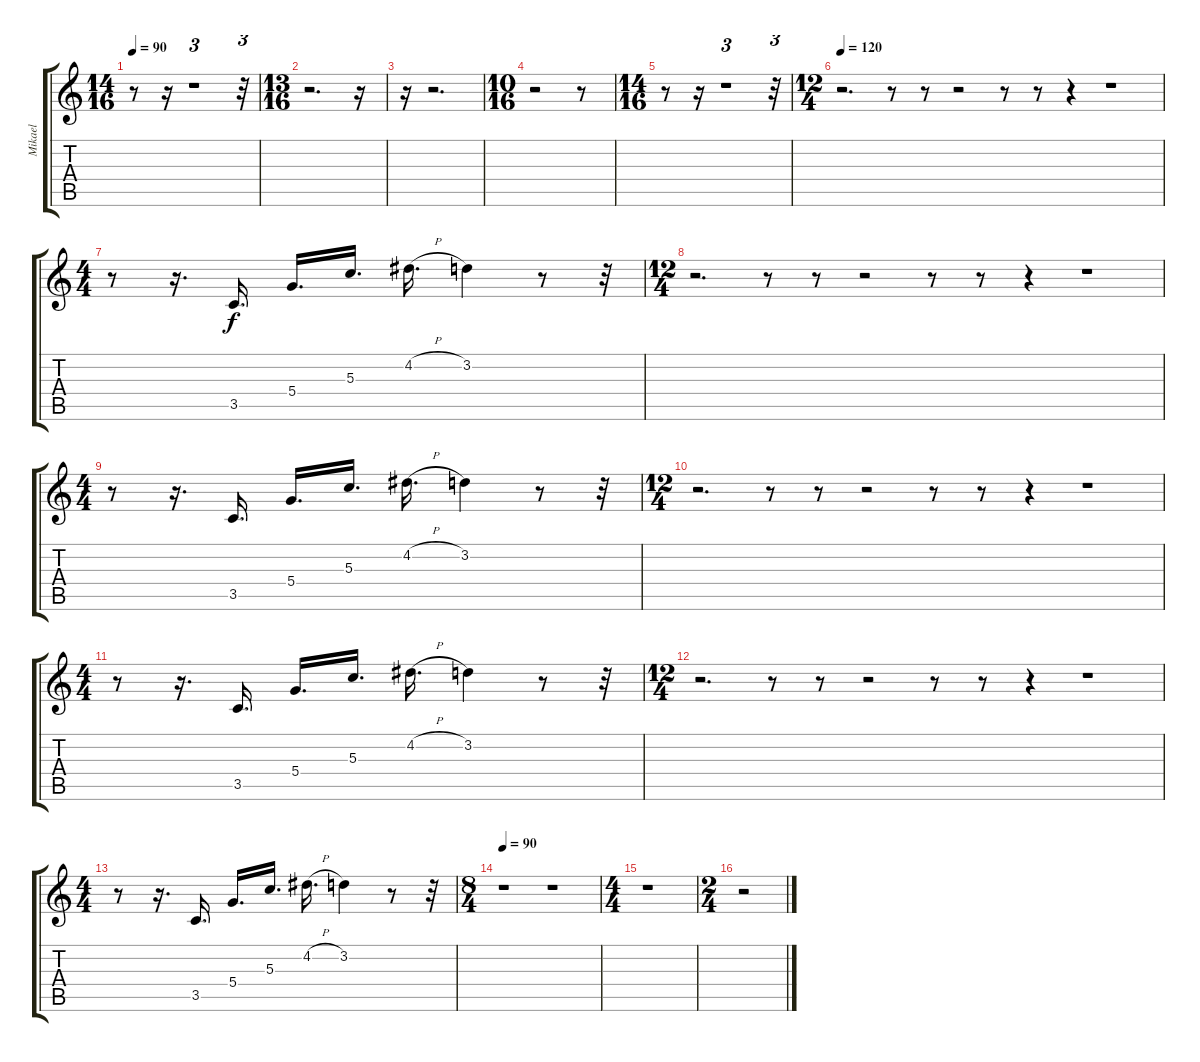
\track ("Mikael" "Mikael") {instrument electricguitarjazz}
\staff {score tabs}
\tuning (E4 B3 G3 D3 A2 E2) {hide}
\ts (14 16)
\tempo 90
\clef g2
\ks c
r.8{dy f} r.16 r.1{tu (3 2)} r.32{tu (3 2)} |
\ts (13 16)
r.2{d} r.16 |
r.16 r.2{d} |
\ts (10 16)
r.2 r.8 |
\ts (14 16)
r.8 r.16 r.1{tu (3 2)} r.32{tu (3 2)} |
\ts (12 4)
\tempo 120
r.2{d} r.8 r.8 r.2 r.8 r.8 r.4 r.1 |
\ts (4 4)
r.8 r.16{d} 3.5.16{d} 5.4.16{d} 5.3.16{d} 4.2{h}.16{d} 3.2.4 r.8 r.32 |
\ts (12 4)
r.2{d} r.8 r.8 r.2 r.8 r.8 r.4 r.1 |
\ts (4 4)
r.8 r.16{d} 3.5.16{d} 5.4.16{d} 5.3.16{d} 4.2{h}.16{d} 3.2.4 r.8 r.32 |
\ts (12 4)
r.2{d} r.8 r.8 r.2 r.8 r.8 r.4 r.1 |
\ts (4 4)
r.8 r.16{d} 3.5.16{d} 5.4.16{d} 5.3.16{d} 4.2{h}.16{d} 3.2.4 r.8 r.32 |
\ts (12 4)
r.2{d} r.8 r.8 r.2 r.8 r.8 r.4 r.1 |
\ts (4 4)
r.8 r.16{d} 3.5.16{d} 5.4.16{d} 5.3.16{d} 4.2{h}.16{d} 3.2.4 r.8 r.32 |
\ts (8 4)
\tempo 90
r.1 r.1 |
\ts (4 4)
r.1 |
\ts (2 4)
r.2
